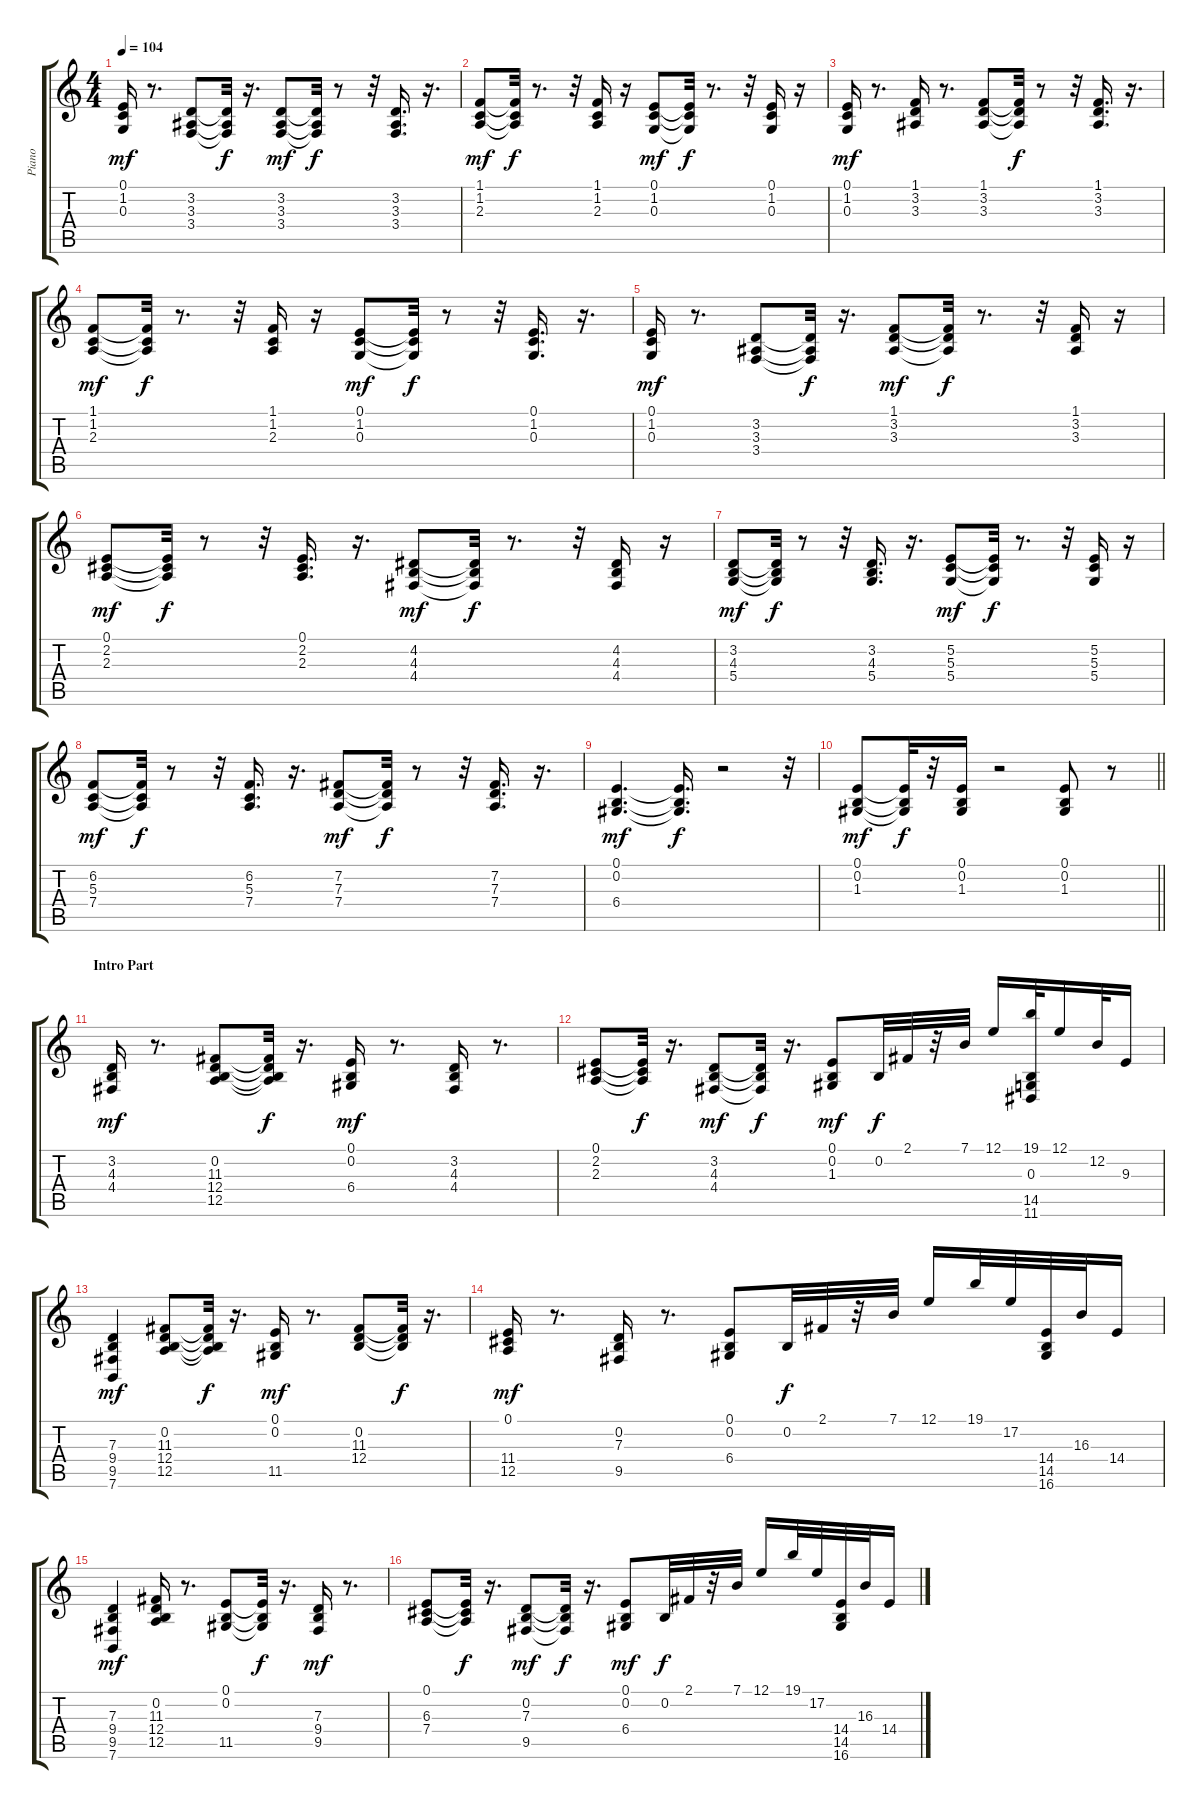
\track ("Piano   " "Piano   ") {instrument acousticgrandpiano}
\staff {score tabs}
\tuning (E4 B3 G3 D3 A2 E2) {hide}
\ts (4 4)
\tempo 104
\clef g2
\ks c
(0.1 1.2 0.3).16{dy mf} r.8{d} (3.2 3.3 3.4).8 (3.2{t} 3.3{t} 3.4{t}).32{dy f} r.16{d} (3.2 3.3 3.4).8{dy mf} (3.2{t} 3.3{t} 3.4{t}).32{dy f} r.8 r.32 (3.2 3.3 3.4).16{d} r.16{d} |
(1.1 1.2 2.3).8{dy mf} (1.1{t} 1.2{t} 2.3{t}).32{dy f} r.8{d} r.32 (1.1 1.2 2.3).16 r.16 (0.1 1.2 0.3).8{dy mf} (0.1{t} 1.2{t} 0.3{t}).32{dy f} r.8{d} r.32 (0.1 1.2 0.3).16 r.16 |
(0.1 1.2 0.3).16{dy mf} r.8{d} (1.1 3.2 3.3).16 r.8{d} (1.1 3.2 3.3).8 (1.1{t} 3.2{t} 3.3{t}).32{dy f} r.8 r.32 (1.1 3.2 3.3).16{d} r.16{d} |
(1.1 1.2 2.3).8{dy mf} (1.1{t} 1.2{t} 2.3{t}).32{dy f} r.8{d} r.32 (1.1 1.2 2.3).16 r.16 (0.1 1.2 0.3).8{dy mf} (0.1{t} 1.2{t} 0.3{t}).32{dy f} r.8 r.32 (0.1 1.2 0.3).16{d} r.16{d} |
(0.1 1.2 0.3).16{dy mf} r.8{d} (3.2 3.3 3.4).8 (3.2{t} 3.3{t} 3.4{t}).32{dy f} r.16{d} (1.1 3.2 3.3).8{dy mf} (1.1{t} 3.2{t} 3.3{t}).32{dy f} r.8{d} r.32 (1.1 3.2 3.3).16 r.16 |
(0.1 2.2 2.3).8{dy mf} (0.1{t} 2.2{t} 2.3{t}).32{dy f} r.8 r.32 (0.1 2.2 2.3).16{d} r.16{d} (4.2 4.3 4.4).8{dy mf} (4.2{t} 4.3{t} 4.4{t}).32{dy f} r.8{d} r.32 (4.2 4.3 4.4).16 r.16 |
(3.2 4.3 5.4).8{dy mf} (3.2{t} 4.3{t} 5.4{t}).32{dy f} r.8 r.32 (3.2 4.3 5.4).16{d} r.16{d} (5.2 5.3 5.4).8{dy mf} (5.2{t} 5.3{t} 5.4{t}).32{dy f} r.8{d} r.32 (5.2 5.3 5.4).16 r.16 |
(6.2 5.3 7.4).8{dy mf} (6.2{t} 5.3{t} 7.4{t}).32{dy f} r.8 r.32 (6.2 5.3 7.4).16{d} r.16{d} (7.2 7.3 7.4).8{dy mf} (7.2{t} 7.3{t} 7.4{t}).32{dy f} r.8 r.32 (7.2 7.3 7.4).16{d} r.16{d} |
(0.1 0.2 6.4).4{d dy mf} (0.1{t} 0.2{t} 6.4{t}).16{d dy f} r.2 r.32 |
\barLineRight lightlight
(0.1 0.2 1.3).8{dy mf} (0.1{t} 0.2{t} 1.3{t}).32{dy f} r.32 (0.1 0.2 1.3).16 r.2 (0.1 0.2 1.3).8 r.8 |
\section ("" "Intro Part")
(3.2 4.3 4.4).16{dy mf} r.8{d} (0.2 11.3 12.4 12.5).8 (0.2{t} 11.3{t} 12.4{t} 12.5{t}).32{dy f} r.16{d} (0.1 0.2 6.4).16{dy mf} r.8{d} (3.2 4.3 4.4).16 r.8{d} |
(0.1 2.2 2.3).8 (0.1{t} 2.2{t} 2.3{t}).32{dy f} r.16{d} (3.2 4.3 4.4).8{dy mf} (3.2{t} 4.3{t} 4.4{t}).32{dy f} r.16{d} (0.1 0.2 1.3).8{dy mf} 0.2.32{dy f} 2.1.32 r.32 7.1.32 12.1.16 (19.1 0.3 14.5 11.6).32 12.1.16 12.2.32 9.3.16 |
(7.3 9.4 9.5 7.6).4{dy mf} (0.2 11.3 12.4 12.5).8 (0.2{t} 11.3{t} 12.4{t} 12.5{t}).32{dy f} r.16{d} (0.1 0.2 11.5).16{dy mf} r.8{d} (0.2 11.3 12.4).8 (0.2{t} 11.3{t} 12.4{t}).32{dy f} r.16{d} |
(0.1 11.4 12.5).16{dy mf} r.8{d} (0.2 7.3 9.5).16 r.8{d} (0.1 0.2 6.4).8 0.2.32{dy f} 2.1.32 r.32 7.1.32 12.1.16 19.1.32 17.2.32 (14.4 14.5 16.6).32 16.3.32 14.4.16 |
(7.3 9.4 9.5 7.6).4{dy mf} (0.2 11.3 12.4 12.5).16 r.8{d} (0.1 0.2 11.5).8 (0.1{t} 0.2{t} 11.5{t}).32{dy f} r.16{d} (7.3 9.4 9.5).16{dy mf} r.8{d} |
(0.1 6.3 7.4).8 (0.1{t} 6.3{t} 7.4{t}).32{dy f} r.16{d} (0.2 7.3 9.5).8{dy mf} (0.2{t} 7.3{t} 9.5{t}).32{dy f} r.16{d} (0.1 0.2 6.4).8{dy mf} 0.2.32{dy f} 2.1.32 r.32 7.1.32 12.1.16 19.1.32 17.2.32 (14.4 14.5 16.6).32 16.3.32 14.4.16
